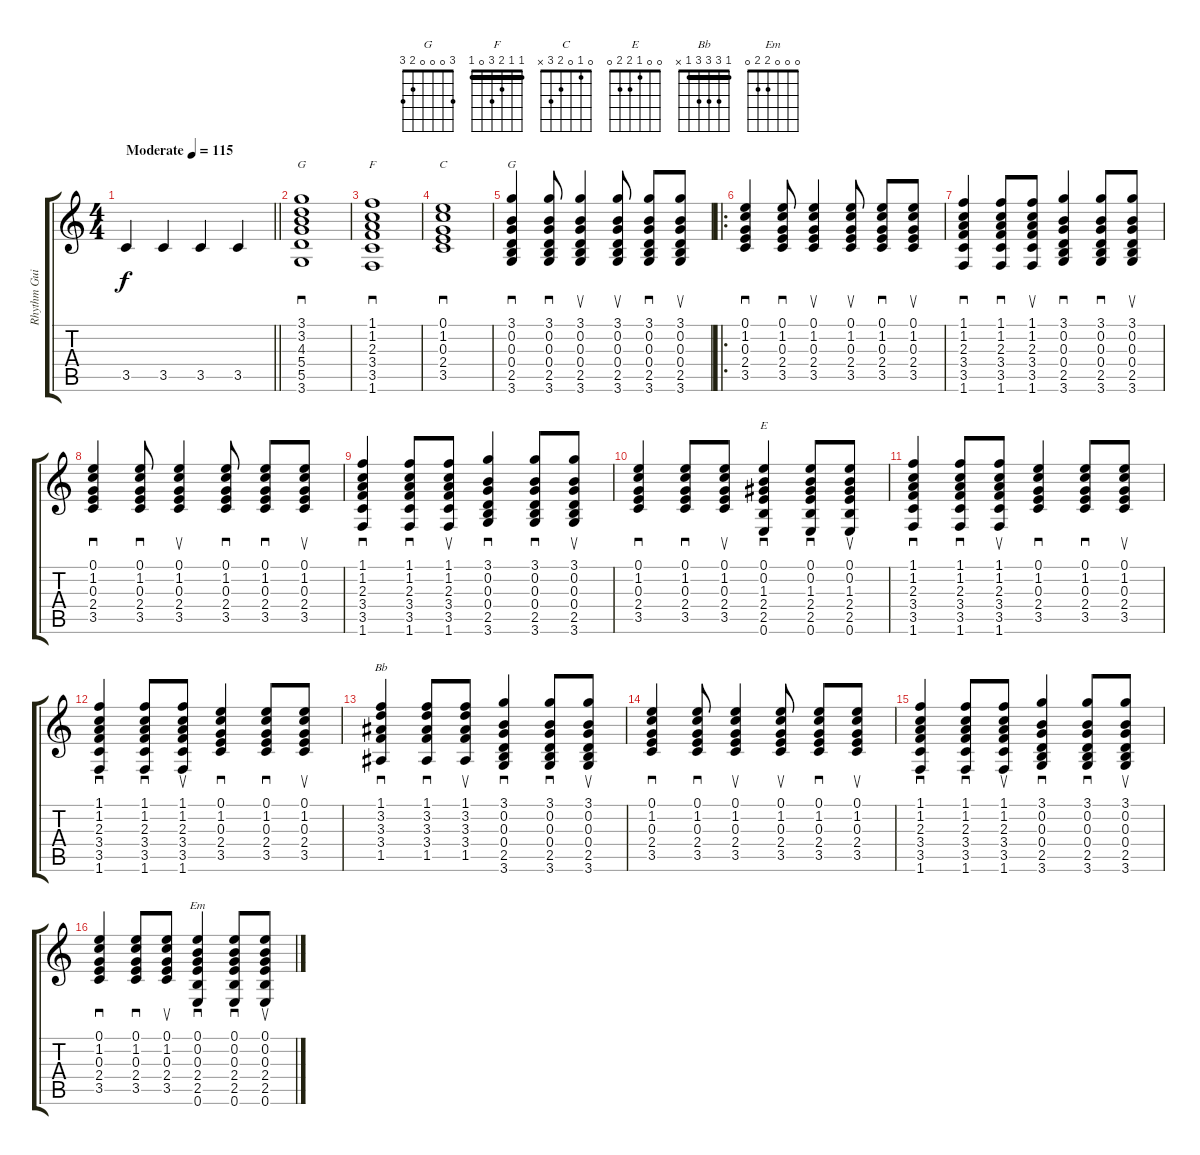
\track ("Rhythm Guitar" "Rhythm Gui") {instrument acousticguitarsteel}
\staff {score tabs}
\tuning (E4 B3 G3 D3 A2 E2) {hide}
\chord ("G" 3 3 4 5 5 3) {barre 3}
\chord ("F" 1 1 2 3 0 1) {barre 1}
\chord ("C" 0 1 0 2 3 x)
\chord ("G" 3 0 0 0 2 3)
\chord ("E" 0 0 1 2 2 0)
\chord ("Bb" 1 3 3 3 1 x) {barre 1}
\chord ("Em" 0 0 0 2 2 0)
\ts (4 4)
\tempo (115 "Moderate")
\clef g2
\barLineRight lightlight
\ks c
3.5.4{dy f instrument acousticguitarsteel} 3.5.4 3.5.4 3.5.4 |
(3.1 3.2 4.3 5.4 5.5 3.6).1{sd ch "G"} |
(1.1 1.2 2.3 3.4 3.5 1.6).1{sd ch "F"} |
(0.1 1.2 0.3 2.4 3.5).1{sd ch "C"} |
(3.1 0.2 0.3 0.4 2.5 3.6).4{sd ch "G"} (3.1 0.2 0.3 0.4 2.5 3.6).8{sd} (3.1 0.2 0.3 0.4 2.5 3.6).4{su} (3.1 0.2 0.3 0.4 2.5 3.6).8{su} (3.1 0.2 0.3 0.4 2.5 3.6).8{sd} (3.1 0.2 0.3 0.4 2.5 3.6).8{su} |
\ro
(0.1 1.2 0.3 2.4 3.5).4{sd} (0.1 1.2 0.3 2.4 3.5).8{sd} (0.1 1.2 0.3 2.4 3.5).4{su} (0.1 1.2 0.3 2.4 3.5).8{su} (0.1 1.2 0.3 2.4 3.5).8{sd} (0.1 1.2 0.3 2.4 3.5).8{su} |
(1.1 1.2 2.3 3.4 3.5 1.6).4{sd} (1.1 1.2 2.3 3.4 3.5 1.6).8{sd} (1.1 1.2 2.3 3.4 3.5 1.6).8{su} (3.1 0.2 0.3 0.4 2.5 3.6).4{sd} (3.1 0.2 0.3 0.4 2.5 3.6).8{sd} (3.1 0.2 0.3 0.4 2.5 3.6).8{su} |
(0.1 1.2 0.3 2.4 3.5).4{sd} (0.1 1.2 0.3 2.4 3.5).8{sd} (0.1 1.2 0.3 2.4 3.5).4{su} (0.1 1.2 0.3 2.4 3.5).8{sd} (0.1 1.2 0.3 2.4 3.5).8{sd} (0.1 1.2 0.3 2.4 3.5).8{su} |
(1.1 1.2 2.3 3.4 3.5 1.6).4{sd} (1.1 1.2 2.3 3.4 3.5 1.6).8{sd} (1.1 1.2 2.3 3.4 3.5 1.6).8{su} (3.1 0.2 0.3 0.4 2.5 3.6).4{sd} (3.1 0.2 0.3 0.4 2.5 3.6).8{sd} (3.1 0.2 0.3 0.4 2.5 3.6).8{su} |
(0.1 1.2 0.3 2.4 3.5).4{sd} (0.1 1.2 0.3 2.4 3.5).8{sd} (0.1 1.2 0.3 2.4 3.5).8{su} (0.1 0.2 1.3 2.4 2.5 0.6).4{sd ch "E"} (0.1 0.2 1.3 2.4 2.5 0.6).8{sd} (0.1 0.2 1.3 2.4 2.5 0.6).8{su} |
(1.1 1.2 2.3 3.4 3.5 1.6).4{sd} (1.1 1.2 2.3 3.4 3.5 1.6).8{sd} (1.1 1.2 2.3 3.4 3.5 1.6).8{su} (0.1 1.2 0.3 2.4 3.5).4{sd} (0.1 1.2 0.3 2.4 3.5).8{sd} (0.1 1.2 0.3 2.4 3.5).8{su} |
(1.1 1.2 2.3 3.4 3.5 1.6).4{sd} (1.1 1.2 2.3 3.4 3.5 1.6).8{sd} (1.1 1.2 2.3 3.4 3.5 1.6).8{su} (0.1 1.2 0.3 2.4 3.5).4{sd} (0.1 1.2 0.3 2.4 3.5).8{sd} (0.1 1.2 0.3 2.4 3.5).8{su} |
(1.1 3.2 3.3 3.4 1.5).4{sd ch "Bb"} (1.1 3.2 3.3 3.4 1.5).8{sd} (1.1 3.2 3.3 3.4 1.5).8{su} (3.1 0.2 0.3 0.4 2.5 3.6).4{sd} (3.1 0.2 0.3 0.4 2.5 3.6).8{sd} (3.1 0.2 0.3 0.4 2.5 3.6).8{su} |
(0.1 1.2 0.3 2.4 3.5).4{sd} (0.1 1.2 0.3 2.4 3.5).8{sd} (0.1 1.2 0.3 2.4 3.5).4{su} (0.1 1.2 0.3 2.4 3.5).8{su} (0.1 1.2 0.3 2.4 3.5).8{sd} (0.1 1.2 0.3 2.4 3.5).8{su} |
(1.1 1.2 2.3 3.4 3.5 1.6).4{sd} (1.1 1.2 2.3 3.4 3.5 1.6).8{sd} (1.1 1.2 2.3 3.4 3.5 1.6).8{su} (3.1 0.2 0.3 0.4 2.5 3.6).4{sd} (3.1 0.2 0.3 0.4 2.5 3.6).8{sd} (3.1 0.2 0.3 0.4 2.5 3.6).8{su} |
(0.1 1.2 0.3 2.4 3.5).4{sd} (0.1 1.2 0.3 2.4 3.5).8{sd} (0.1 1.2 0.3 2.4 3.5).8{su} (0.1 0.2 0.3 2.4 2.5 0.6).4{sd ch "Em"} (0.1 0.2 0.3 2.4 2.5 0.6).8{sd} (0.1 0.2 0.3 2.4 2.5 0.6).8{su}
